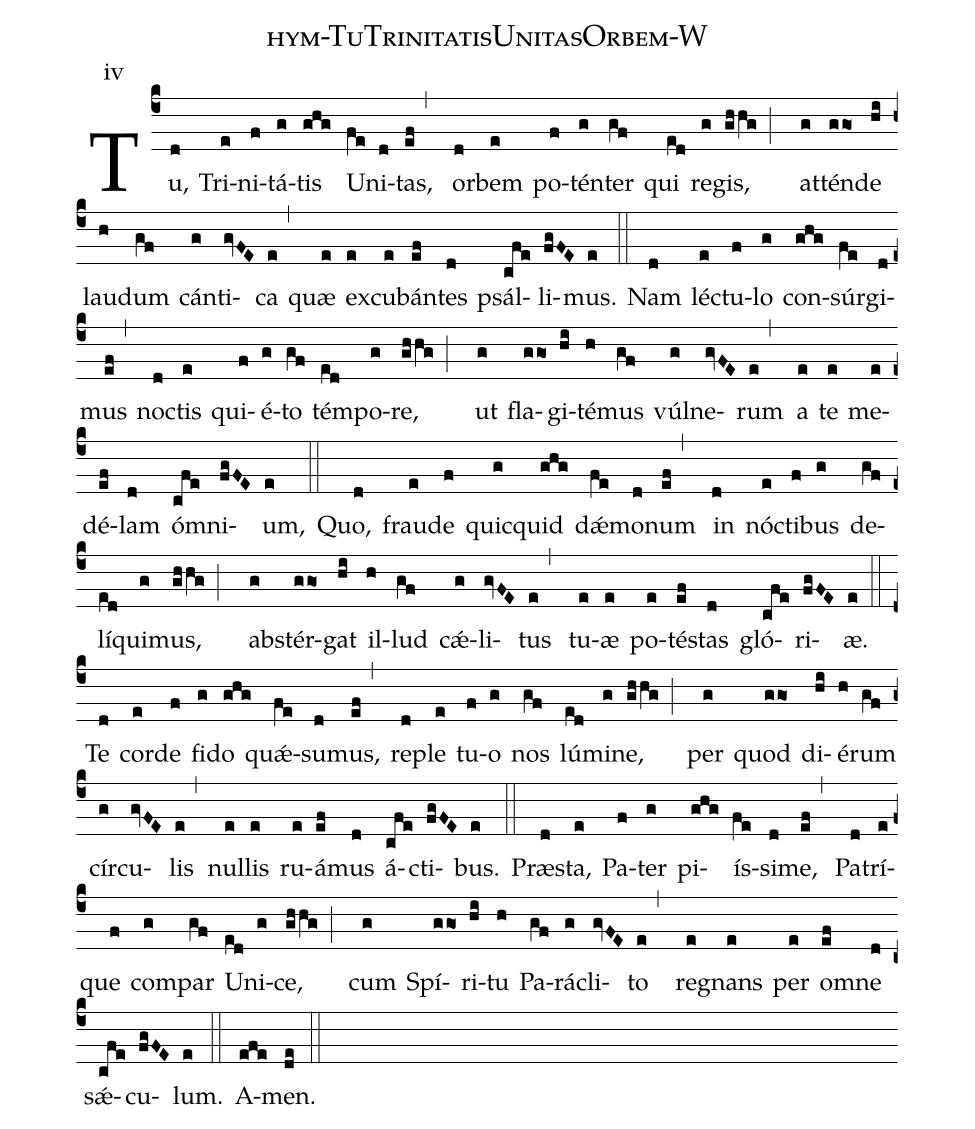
name: hym-TuTrinitatisUnitasOrbem-W;
annotation: iv;
%%
(c4) Tu,(d) Tri(e)ni(f)tá(g)tis(ghg) U(fe)ni(d)tas,(ef,)
or(d)bem(e) po(f)tén(g)ter(gf) qui(ed) re(g)gis,(ghhg;)
at(g)tén(ggo)de(hi) lau(h)dum(gf) cán(g)ti(gvFE)ca(e,)
quæ(e) ex(e)cu(e)bán(ef)tes(d) psál(cfe)li(fgFE)mus.(e) (::)
Nam(d) lé(e)ctu(f)lo(g) con(ghg)súr(fe)gi(d)mus(ef,)
no(d)ctis(e) qui(f)é(g)to(gf) tém(ed)po(g)re,(ghhg;)
ut(g) fla(ggo)gi(hi)té(h)mus(gf) vúl(g)ne(gvFE)rum(e,)
a(e) te(e) me(e)dé(ef)lam(d) óm(cfe)ni(fgFE)um,(e) (::)
Quo,(d) frau(e)de(f) quic(g)quid(ghg) dǽ(fe)mo(d)num(ef,)
in(d) nó(e)cti(f)bus(g) de(gf)lí(ed)qui(g)mus,(ghhg;)
ab(g)stér(ggo)gat(hi) il(h)lud(gf) cǽ(g)li(gvFE)tus(e,)
tu(e)æ(e) po(e)té(ef)stas(d) gló(cfe)ri(fgFE)æ.(e) (::)
Te(d) cor(e)de(f) fi(g)do(ghg) quǽ(fe)su(d)mus,(ef,)
re(d)ple(e) tu(f)o(g) nos(gf) lú(ed)mi(g)ne,(ghhg;)
per(g) quod(ggo) di(hi)é(h)rum(gf) cír(g)cu(gvFE)lis(e,)
nul(e)lis(e) ru(e)á(ef)mus(d) á(cfe)cti(fgFE)bus.(e) (::)
Præ(d)sta,(e) Pa(f)ter(g) pi(ghg)ís(fe)si(d)me,(ef,)
Pa(d)trí(e)que(f) com(g)par(gf) U(ed)ni(g)ce,(ghhg;)
cum(g) Spí(ggo)ri(hi)tu(h) Pa(gf)rá(g)cli(gvFE)to(e,)
re(e)gnans(e) per(e) om(ef)ne(d) sǽ(cfe)cu(fgFE)lum.(e) (::)
A(efe)men.(de) (::)
